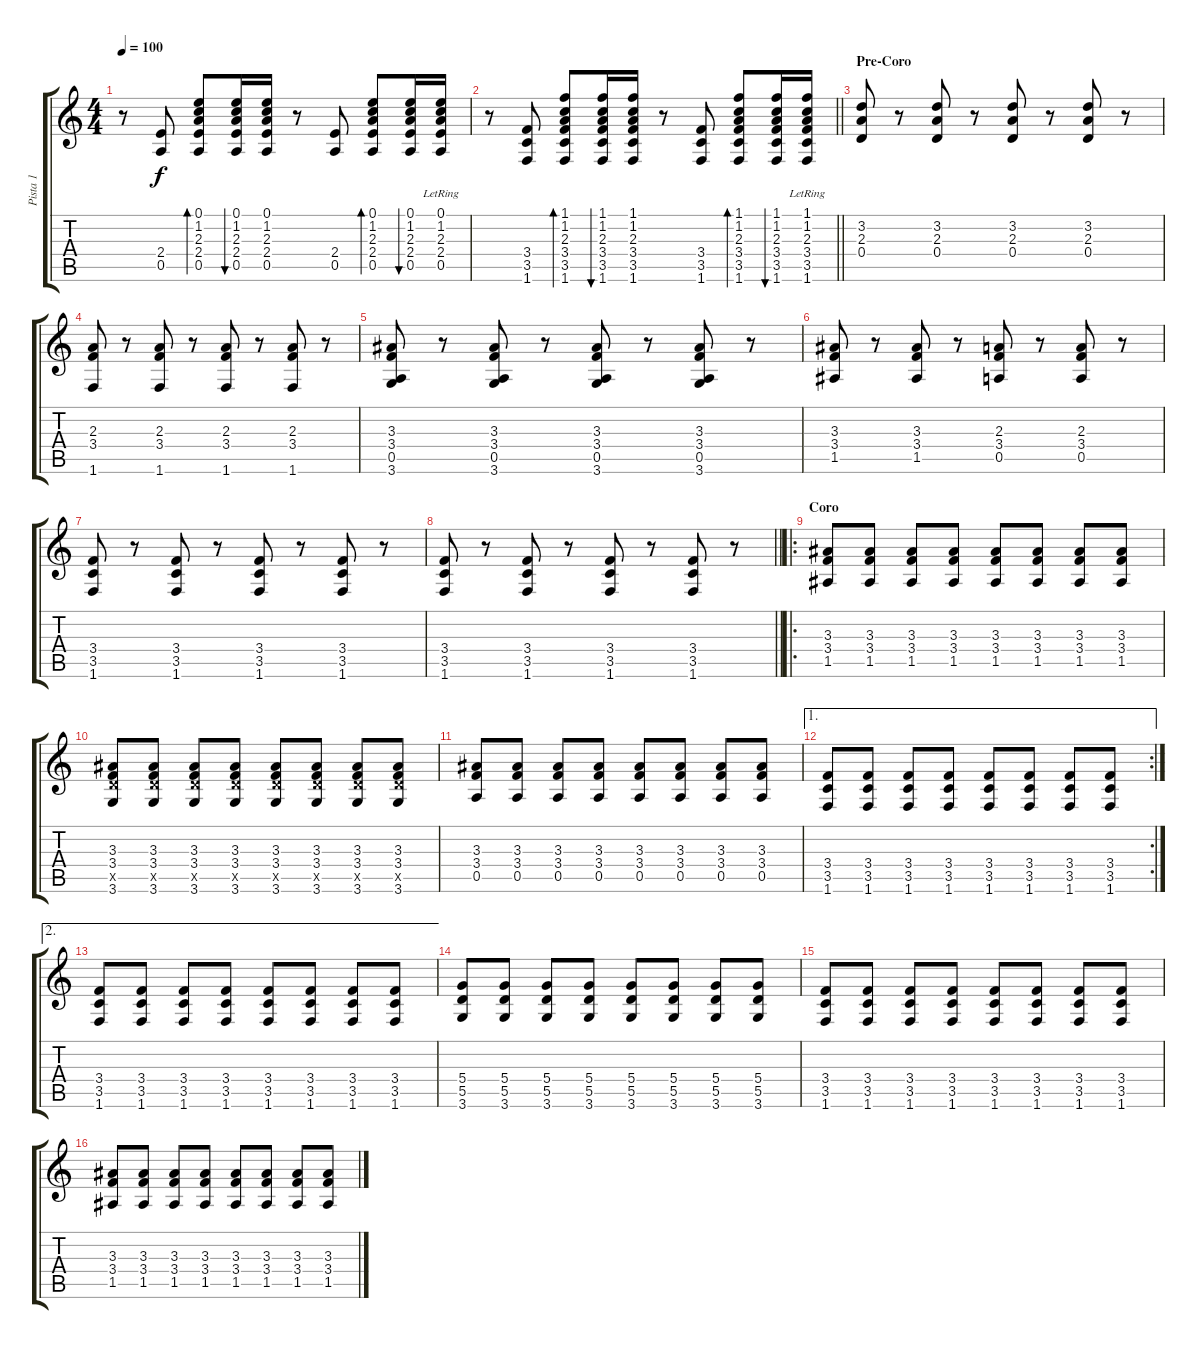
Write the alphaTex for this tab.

\track ("Pista 1" "Pista 1") {instrument acousticguitarsteel}
\staff {score tabs}
\tuning (E4 B3 G3 D3 A2 E2) {hide}
\ts (4 4)
\tempo 100
\clef g2
\ks c
r.8{dy f} (2.4 0.5).8 (0.1 1.2 2.3 2.4 0.5).8{bd 30} (0.1 1.2 2.3 2.4 0.5).16{bu 30} (0.1 1.2 2.3 2.4 0.5).16 r.8 (2.4 0.5).8 (0.1 1.2 2.3 2.4 0.5).8{bd 30} (0.1 1.2 2.3 2.4 0.5).16{bu 30} (0.1{lr} 1.2{lr} 2.3{lr} 2.4{lr} 0.5{lr}).16 |
\barLineRight lightlight
r.8{instrument acousticguitarsteel} (3.4 3.5 1.6).8 (1.1 1.2 2.3 3.4 3.5 1.6).8{bd 30} (1.1 1.2 2.3 3.4 3.5 1.6).16{bu 30} (1.1 1.2 2.3 3.4 3.5 1.6).16 r.8 (3.4 3.5 1.6).8 (1.1 1.2 2.3 3.4 3.5 1.6).8{bd 30} (1.1 1.2 2.3 3.4 3.5 1.6).16{bu 30} (1.1{lr} 1.2{lr} 2.3{lr} 3.4{lr} 3.5{lr} 1.6).16 |
\section ("" "Pre-Coro")
(3.2 2.3 0.4).8{instrument distortionguitar} r.8 (3.2 2.3 0.4).8 r.8 (3.2 2.3 0.4).8 r.8 (3.2 2.3 0.4).8 r.8 |
(2.3 3.4 1.6).8 r.8 (2.3 3.4 1.6).8 r.8 (2.3 3.4 1.6).8 r.8 (2.3 3.4 1.6).8 r.8 |
(3.3 3.4 0.5 3.6).8 r.8 (3.3 3.4 0.5 3.6).8 r.8 (3.3 3.4 0.5 3.6).8 r.8 (3.3 3.4 0.5 3.6).8 r.8 |
(3.3 3.4 1.5).8 r.8 (3.3 3.4 1.5).8 r.8 (2.3 3.4 0.5).8 r.8 (2.3 3.4 0.5).8 r.8 |
(3.4 3.5 1.6).8{instrument distortionguitar} r.8 (3.4 3.5 1.6).8 r.8 (3.4 3.5 1.6).8 r.8 (3.4 3.5 1.6).8 r.8 |
\barLineRight lightlight
(3.4 3.5 1.6).8{instrument distortionguitar} r.8 (3.4 3.5 1.6).8 r.8 (3.4 3.5 1.6).8 r.8 (3.4 3.5 1.6).8 r.8 |
\ro
\section ("" "Coro")
(3.3 3.4 1.5).8{instrument overdrivenguitar} (3.3 3.4 1.5).8 (3.3 3.4 1.5).8 (3.3 3.4 1.5).8 (3.3 3.4 1.5).8 (3.3 3.4 1.5).8 (3.3 3.4 1.5).8 (3.3 3.4 1.5).8 |
(3.3 3.4 5.5{x} 3.6).8 (3.3 3.4 5.5{x} 3.6).8 (3.3 3.4 5.5{x} 3.6).8 (3.3 3.4 5.5{x} 3.6).8 (3.3 3.4 5.5{x} 3.6).8 (3.3 3.4 5.5{x} 3.6).8 (3.3 3.4 5.5{x} 3.6).8 (3.3 3.4 5.5{x} 3.6).8 |
(3.3 3.4 0.5).8 (3.3 3.4 0.5).8 (3.3 3.4 0.5).8 (3.3 3.4 0.5).8 (3.3 3.4 0.5).8 (3.3 3.4 0.5).8 (3.3 3.4 0.5).8 (3.3 3.4 0.5).8 |
\ae 1
\rc 2
(3.4 3.5 1.6).8 (3.4 3.5 1.6).8 (3.4 3.5 1.6).8 (3.4 3.5 1.6).8 (3.4 3.5 1.6).8 (3.4 3.5 1.6).8 (3.4 3.5 1.6).8 (3.4 3.5 1.6).8 |
\ae 2
(3.4 3.5 1.6).8 (3.4 3.5 1.6).8 (3.4 3.5 1.6).8 (3.4 3.5 1.6).8 (3.4 3.5 1.6).8 (3.4 3.5 1.6).8 (3.4 3.5 1.6).8 (3.4 3.5 1.6).8 |
(5.4 5.5 3.6).8 (5.4 5.5 3.6).8 (5.4 5.5 3.6).8 (5.4 5.5 3.6).8 (5.4 5.5 3.6).8 (5.4 5.5 3.6).8 (5.4 5.5 3.6).8 (5.4 5.5 3.6).8 |
(3.4 3.5 1.6).8 (3.4 3.5 1.6).8 (3.4 3.5 1.6).8 (3.4 3.5 1.6).8 (3.4 3.5 1.6).8 (3.4 3.5 1.6).8 (3.4 3.5 1.6).8 (3.4 3.5 1.6).8 |
(3.3 3.4 1.5).8 (3.3 3.4 1.5).8 (3.3 3.4 1.5).8 (3.3 3.4 1.5).8 (3.3 3.4 1.5).8 (3.3 3.4 1.5).8 (3.3 3.4 1.5).8 (3.3 3.4 1.5).8
